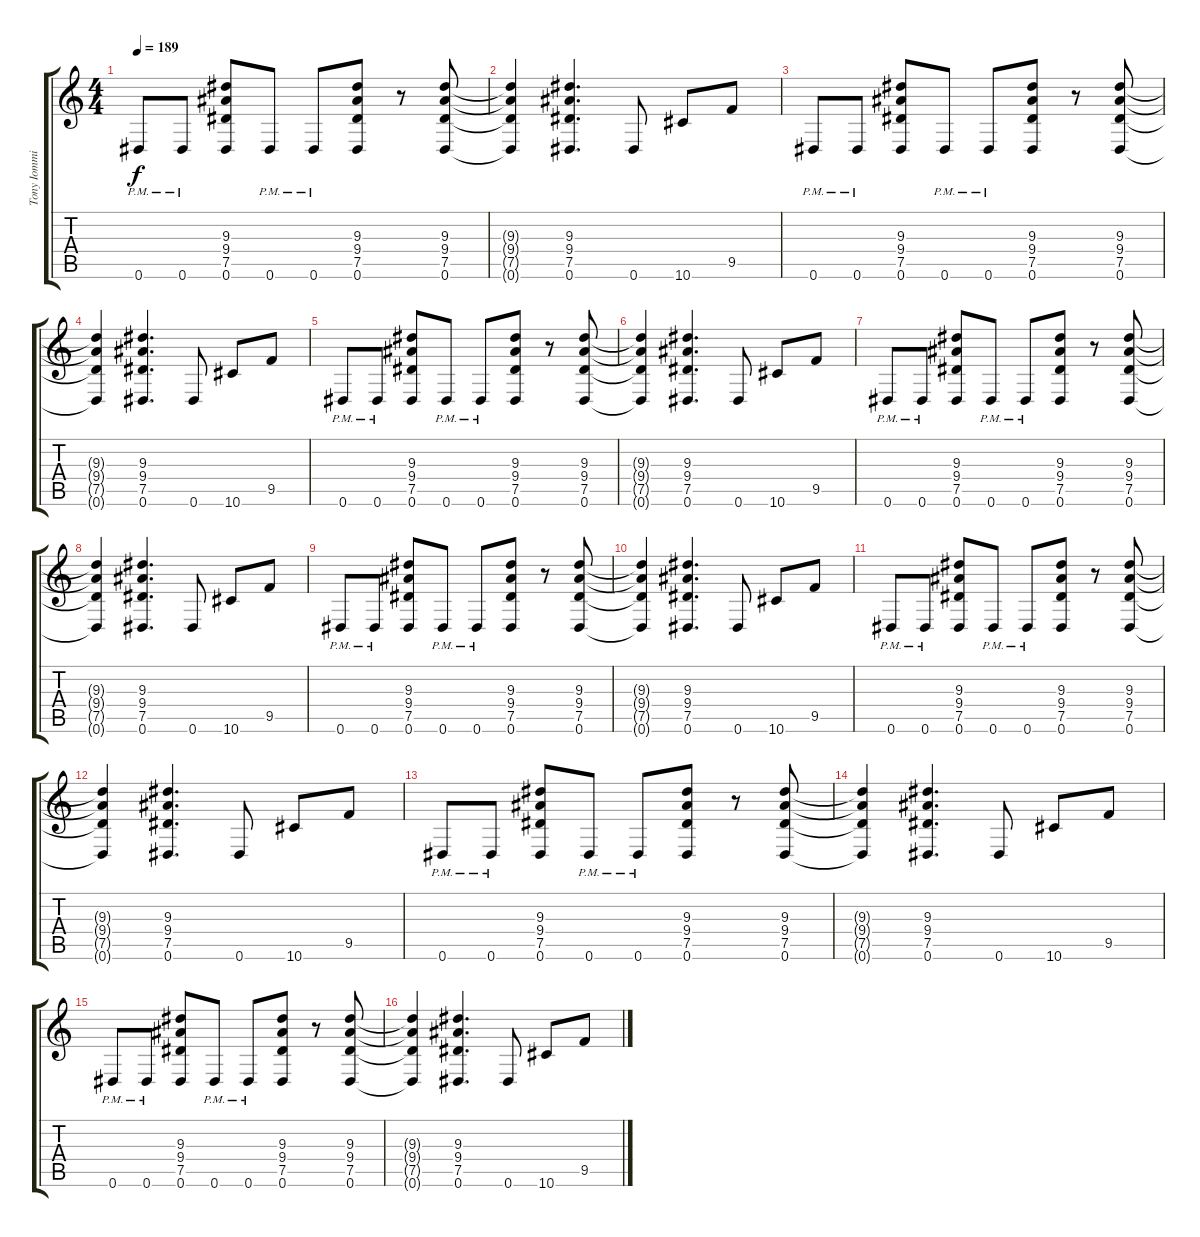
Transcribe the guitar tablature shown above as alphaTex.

\track ("Tony Iommi (Rh. 1)" "Tony Iommi") {instrument overdrivenguitar}
\staff {score tabs}
\tuning (Eb4 Bb3 Gb3 Db3 Ab2 Eb2) {hide}
\ts (4 4)
\tempo 189
\clef g2
\ks c
0.6{pm}.8{dy f} 0.6{pm}.8 (9.3 9.4 7.5 0.6).8 0.6{pm}.8 0.6{pm}.8 (9.3 9.4 7.5 0.6).8 r.8 (9.3 9.4 7.5 0.6).8 |
(9.3{t} 9.4{t} 7.5{t} 0.6{t}).4 (9.3 9.4 7.5 0.6).4{d} 0.6.8 10.6.8 9.5.8 |
0.6{pm}.8 0.6{pm}.8 (9.3 9.4 7.5 0.6).8 0.6{pm}.8 0.6{pm}.8 (9.3 9.4 7.5 0.6).8 r.8 (9.3 9.4 7.5 0.6).8 |
(9.3{t} 9.4{t} 7.5{t} 0.6{t}).4 (9.3 9.4 7.5 0.6).4{d} 0.6.8 10.6.8 9.5.8 |
0.6{pm}.8 0.6{pm}.8 (9.3 9.4 7.5 0.6).8 0.6{pm}.8 0.6{pm}.8 (9.3 9.4 7.5 0.6).8 r.8 (9.3 9.4 7.5 0.6).8 |
(9.3{t} 9.4{t} 7.5{t} 0.6{t}).4 (9.3 9.4 7.5 0.6).4{d} 0.6.8 10.6.8 9.5.8 |
0.6{pm}.8 0.6{pm}.8 (9.3 9.4 7.5 0.6).8 0.6{pm}.8 0.6{pm}.8 (9.3 9.4 7.5 0.6).8 r.8 (9.3 9.4 7.5 0.6).8 |
(9.3{t} 9.4{t} 7.5{t} 0.6{t}).4 (9.3 9.4 7.5 0.6).4{d} 0.6.8 10.6.8 9.5.8 |
0.6{pm}.8 0.6{pm}.8 (9.3 9.4 7.5 0.6).8 0.6{pm}.8 0.6{pm}.8 (9.3 9.4 7.5 0.6).8 r.8 (9.3 9.4 7.5 0.6).8 |
(9.3{t} 9.4{t} 7.5{t} 0.6{t}).4 (9.3 9.4 7.5 0.6).4{d} 0.6.8 10.6.8 9.5.8 |
0.6{pm}.8 0.6{pm}.8 (9.3 9.4 7.5 0.6).8 0.6{pm}.8 0.6{pm}.8 (9.3 9.4 7.5 0.6).8 r.8 (9.3 9.4 7.5 0.6).8 |
(9.3{t} 9.4{t} 7.5{t} 0.6{t}).4 (9.3 9.4 7.5 0.6).4{d} 0.6.8 10.6.8 9.5.8 |
0.6{pm}.8 0.6{pm}.8 (9.3 9.4 7.5 0.6).8 0.6{pm}.8 0.6{pm}.8 (9.3 9.4 7.5 0.6).8 r.8 (9.3 9.4 7.5 0.6).8 |
(9.3{t} 9.4{t} 7.5{t} 0.6{t}).4 (9.3 9.4 7.5 0.6).4{d} 0.6.8 10.6.8 9.5.8 |
0.6{pm}.8 0.6{pm}.8 (9.3 9.4 7.5 0.6).8 0.6{pm}.8 0.6{pm}.8 (9.3 9.4 7.5 0.6).8 r.8 (9.3 9.4 7.5 0.6).8 |
(9.3{t} 9.4{t} 7.5{t} 0.6{t}).4 (9.3 9.4 7.5 0.6).4{d} 0.6.8 10.6.8 9.5.8
